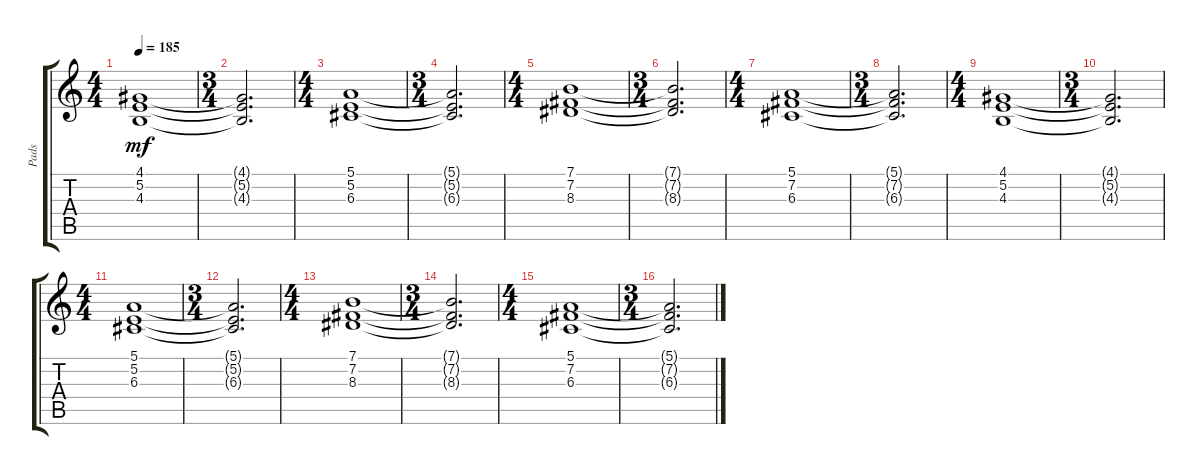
\track ("Pads" "Pads") {instrument stringensemble1}
\staff {score tabs}
\tuning (E4 B3 G3 D3 A2 E2) {hide}
\ts (4 4)
\tempo 185
\clef g2
\ks c
(4.1 5.2 4.3).1{dy mf} |
\ts (3 4)
(4.1{t} 5.2{t} 4.3{t}).2{d} |
\ts (4 4)
(5.1 5.2 6.3).1 |
\ts (3 4)
(5.1{t} 5.2{t} 6.3{t}).2{d} |
\ts (4 4)
(7.1 7.2 8.3).1 |
\ts (3 4)
(7.1{t} 7.2{t} 8.3{t}).2{d} |
\ts (4 4)
(5.1 7.2 6.3).1 |
\ts (3 4)
(5.1{t} 7.2{t} 6.3{t}).2{d} |
\ts (4 4)
(4.1 5.2 4.3).1 |
\ts (3 4)
(4.1{t} 5.2{t} 4.3{t}).2{d} |
\ts (4 4)
(5.1 5.2 6.3).1 |
\ts (3 4)
(5.1{t} 5.2{t} 6.3{t}).2{d} |
\ts (4 4)
(7.1 7.2 8.3).1 |
\ts (3 4)
(7.1{t} 7.2{t} 8.3{t}).2{d} |
\ts (4 4)
(5.1 7.2 6.3).1 |
\ts (3 4)
(5.1{t} 7.2{t} 6.3{t}).2{d}
